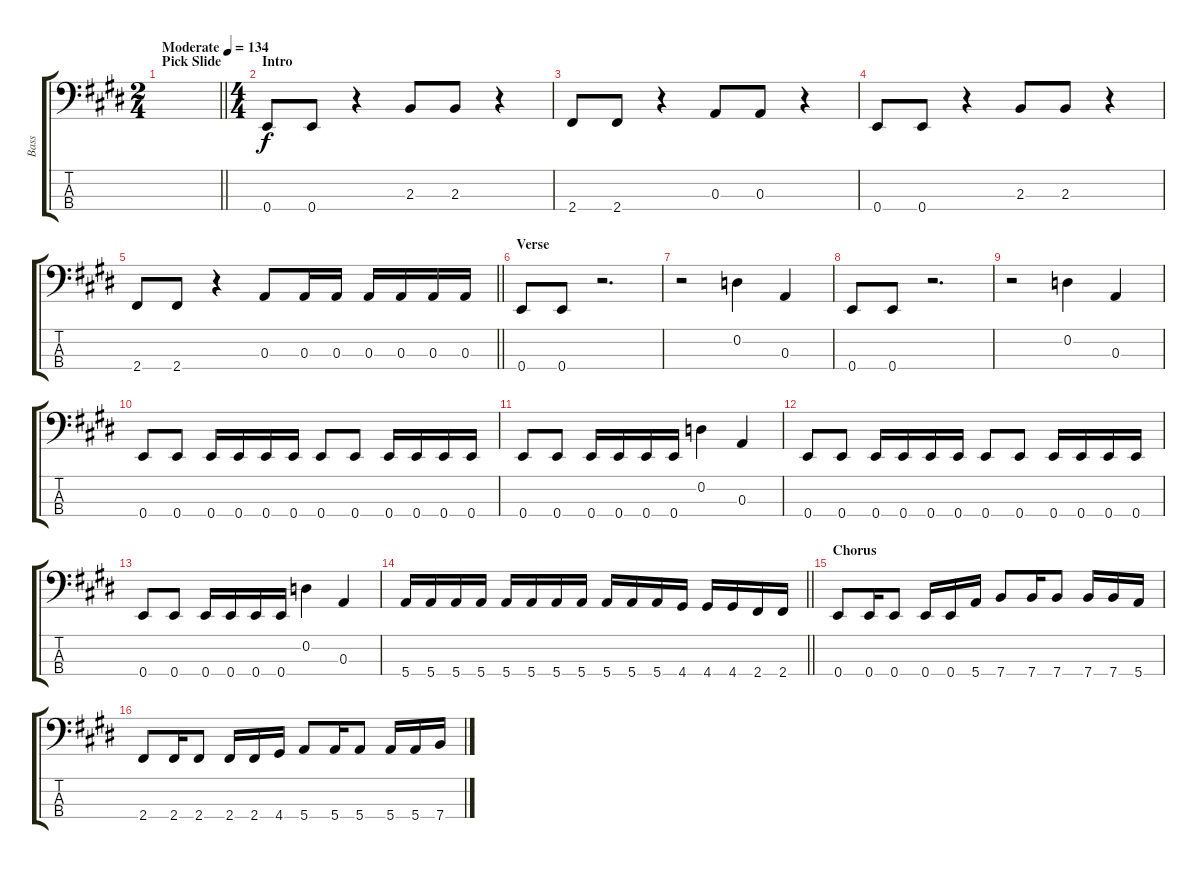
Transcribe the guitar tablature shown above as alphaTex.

\track ("Bass" "Bass") {instrument electricbasspick}
\staff {score tabs}
\tuning (G2 D2 A1 E1) {hide}
\ts (2 4)
\section ("" "Pick Slide")
\tempo (134 "Moderate")
\clef f4
\barLineRight lightlight
\ks e
|
\ts (4 4)
\section ("" "Intro")
0.4.8 0.4.8 r.4 2.3.8 2.3.8 r.4 |
2.4.8 2.4.8 r.4 0.3.8 0.3.8 r.4 |
0.4.8 0.4.8 r.4 2.3.8 2.3.8 r.4 |
\barLineRight lightlight
2.4.8 2.4.8 r.4 0.3.8 0.3.16 0.3.16 0.3.16 0.3.16 0.3.16 0.3.16 |
\section ("" "Verse")
0.4.8 0.4.8 r.2{d} |
r.2 0.2.4 0.3.4 |
0.4.8 0.4.8 r.2{d} |
r.2 0.2.4 0.3.4 |
0.4.8 0.4.8 0.4.16 0.4.16 0.4.16 0.4.16 0.4.8 0.4.8 0.4.16 0.4.16 0.4.16 0.4.16 |
0.4.8 0.4.8 0.4.16 0.4.16 0.4.16 0.4.16 0.2.4 0.3.4 |
0.4.8 0.4.8 0.4.16 0.4.16 0.4.16 0.4.16 0.4.8 0.4.8 0.4.16 0.4.16 0.4.16 0.4.16 |
0.4.8 0.4.8 0.4.16 0.4.16 0.4.16 0.4.16 0.2.4 0.3.4 |
\barLineRight lightlight
5.4.16 5.4.16 5.4.16 5.4.16 5.4.16 5.4.16 5.4.16 5.4.16 5.4.16 5.4.16 5.4.16 4.4.16 4.4.16 4.4.16 2.4.16 2.4.16 |
\section ("" "Chorus")
0.4.8 0.4.16 0.4.8 0.4.16 0.4.16 5.4.16 7.4.8 7.4.16 7.4.8 7.4.16 7.4.16 5.4.16 |
2.4.8 2.4.16 2.4.8 2.4.16 2.4.16 4.4.16 5.4.8 5.4.16 5.4.8 5.4.16 5.4.16 7.4.16
